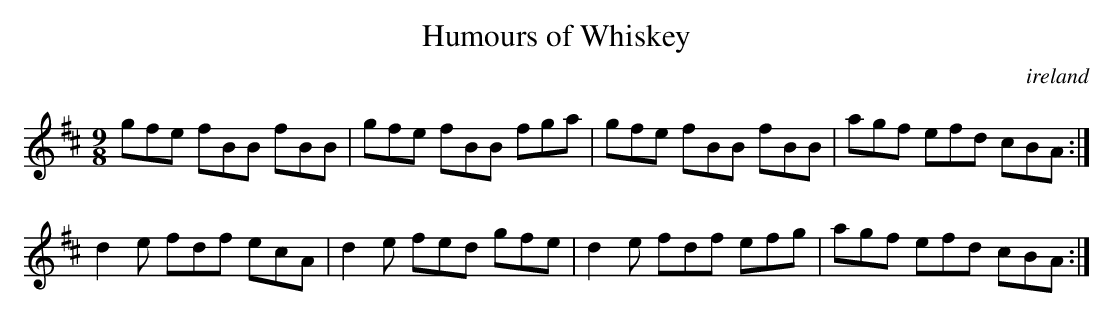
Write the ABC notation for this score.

X:1
T:Humours of Whiskey
O:ireland
M:9/8
L:1/8
K:B Minor
gfe fBB fBB|gfe fBB fga|gfe fBB fBB|agf efd cBA:|!
d2e fdf ecA|d2e fed gfe|d2e fdf efg|agf efd cBA:|!
